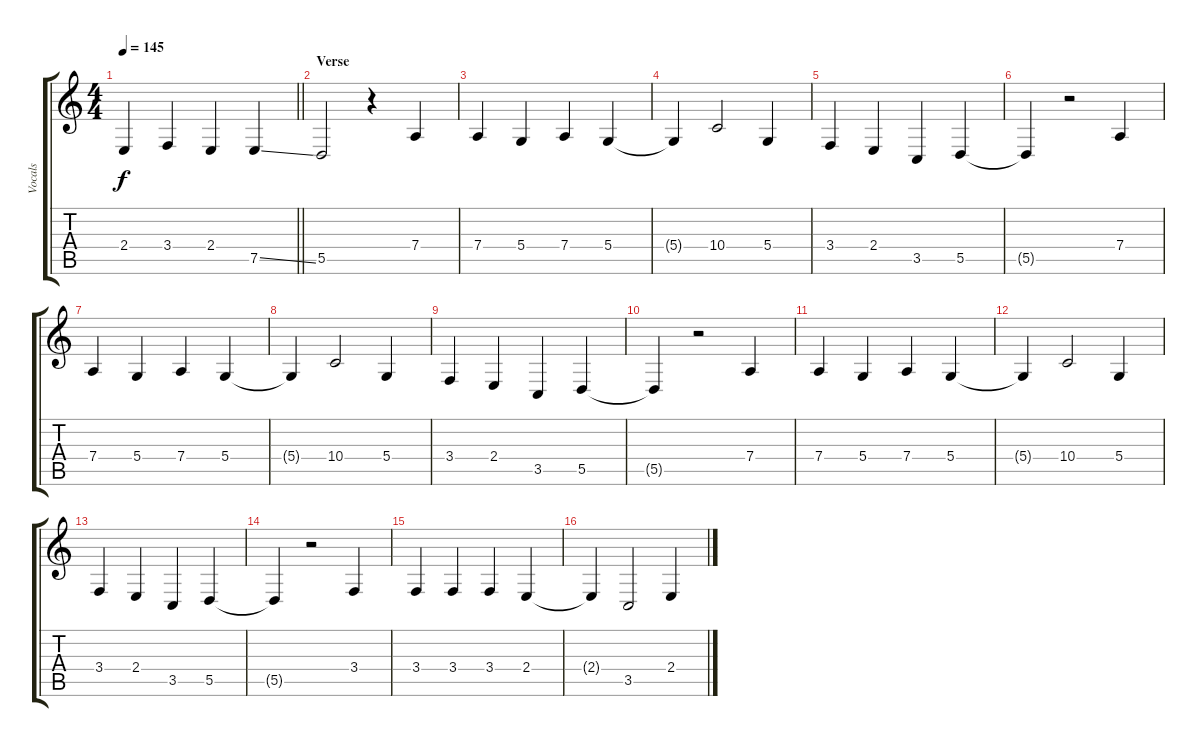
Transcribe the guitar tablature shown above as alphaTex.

\track ("Vocals" "Vocals") {instrument clarinet}
\staff {score tabs}
\tuning (E4 B3 G3 D3 A2 E2) {hide}
\ts (4 4)
\tempo 145
\clef g2
\barLineRight lightlight
\ks c
2.4{t}.4{dy f} 3.4.4 2.4.4 7.5{ss}.4 |
\section ("" "Verse")
5.5.2 r.4 7.4.4 |
7.4.4 5.4.4 7.4.4 5.4.4 |
5.4{t}.4 10.4.2 5.4.4 |
3.4.4 2.4.4 3.5.4 5.5.4 |
5.5{t}.4 r.2 7.4.4 |
7.4.4 5.4.4 7.4.4 5.4.4 |
5.4{t}.4 10.4.2 5.4.4 |
3.4.4 2.4.4 3.5.4 5.5.4 |
5.5{t}.4 r.2 7.4.4 |
7.4.4 5.4.4 7.4.4 5.4.4 |
5.4{t}.4 10.4.2 5.4.4 |
3.4.4 2.4.4 3.5.4 5.5.4 |
5.5{t}.4 r.2 3.4.4 |
3.4.4 3.4.4 3.4.4 2.4.4 |
2.4{t}.4 3.5.2 2.4.4
